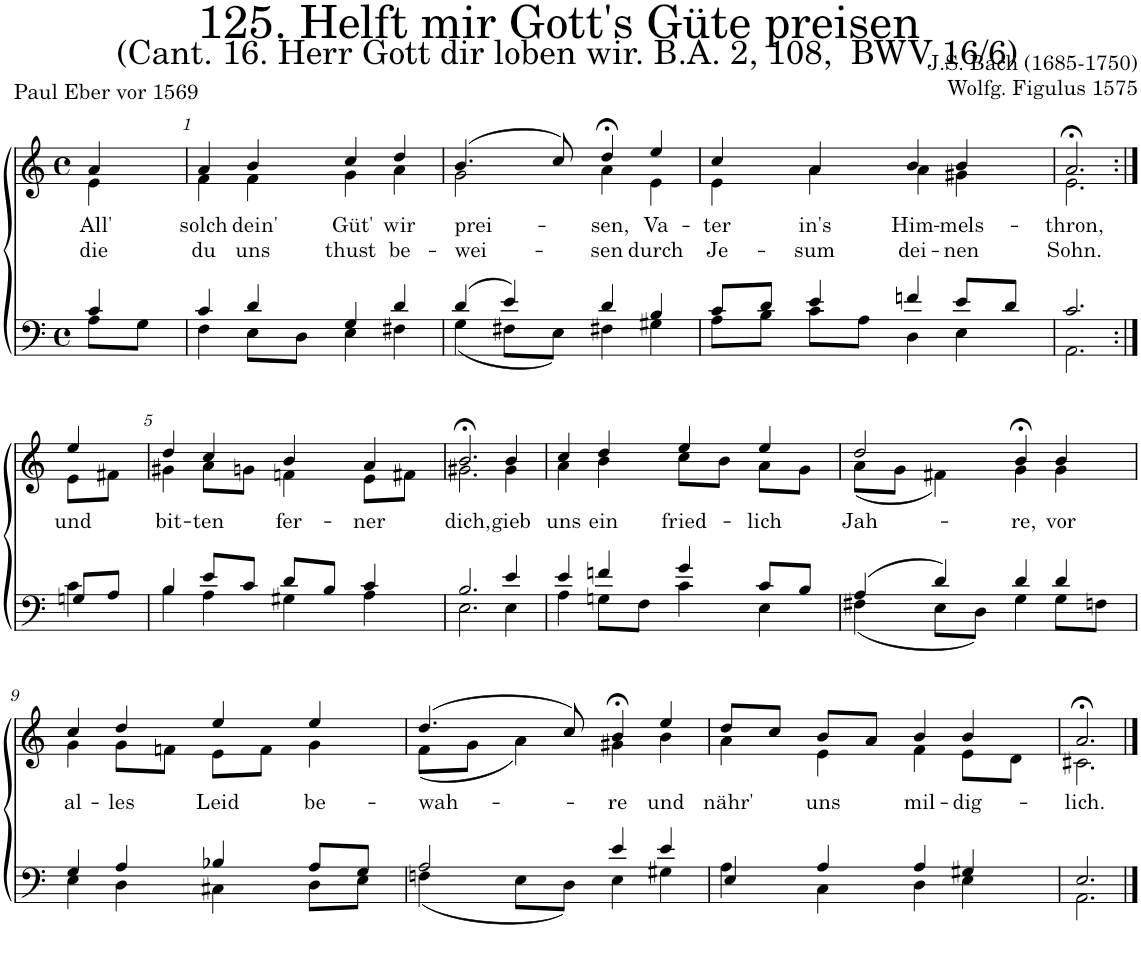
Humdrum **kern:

**kern	**kern	**text	**text
*part2	*part1	*part1	*part1
*staff2	*staff1	*staff1	*staff1
*I"Tenor/Bass	*I"Soprano/Alto	*	*
*clefF4	*clefG2	*	*
*k[]	*k[]	*	*
*M4/4	*M4/4	*	*
*met(c)	*met(c)	*	*
=	=	=	=
*^	*	*	*
!	!	!	!LO:LY:b	!LO:LY:b
*	*	*^	*	*
4c/	8A\L	4a/	4e\	All'	die
.	8G\J	.	.	.	.
=1	=1	=1	=1	=1	=1
!	!	!	!	!LO:LY:b	!LO:LY:b
4c/	4F\	4a/	4f\	solch	du
!	!	!	!	!LO:LY:b	!LO:LY:b
4d/	8E\L	4b/	4f\	dein'	uns
.	8D\J	.	.	.	.
!	!	!	!	!LO:LY:b	!LO:LY:b
4G/	4E\	4cc/	4g\	Güt'	thust
!	!	!	!	!LO:LY:b	!LO:LY:b
4d/	4F#X\	4dd/	4a\	wir	be-
=2	=2	=2	=2	=2	=2
!	!	!	!	!LO:LY:b	!LO:LY:b
(4d/	(4G\	(4.b/	2g\	prei-	-wei-
4e/)	8F#X\L	.	.	.	.
.	8E\J)	8cc/)	.	.	.
!	!	!	!	!LO:LY:b	!LO:LY:b
4d/	4F#X\	4dd;<,/	4a\	-sen,	-sen
!	!	!	!	!LO:LY:b	!LO:LY:b
4B/	4G#X\	4ee/	4e\	Va-	durch
=3	=3	=3	=3	=3	=3
!	!	!	!	!LO:LY:b	!LO:LY:b
8c/L	8A\L	4cc/	4e\	-ter	Je-
8d/J	8B\J	.	.	.	.
!	!	!	!	!LO:LY:b	!LO:LY:b
4e/	8c\L	4a/	4a\	in's	-sum
.	8A\J	.	.	.	.
!	!	!	!	!LO:LY:b	!LO:LY:b
4fn/	4D\	4b/	4a\	Him-	dei-
!	!	!	!	!LO:LY:b	!LO:LY:b
8e/L	4E\	4b/	4g#X\	-mels-	-nen
8d/J	.	.	.	.	.
=4	=4	=4	=4	=4	=4
!	!	!	!	!LO:LY:b	!LO:LY:b
2.c/	2.AA\	2.a;<,/	2.e\	-thron,	Sohn.
!!LO:LB:g=z	!!
=4X1:|!	=4X1:|!	=4X1:|!	=4X1:|!	=4X1:|!	=4X1:|!
!	!	!	!	!LO:LY:b	!
8Gn/L	4c\	4ee/	8e\L	und	.
8A/J	.	.	8f#X\J	.	.
=5	=5	=5	=5	=5	=5
!	!	!	!	!LO:LY:b	!
4B/	4B\	4dd/	4g#X\	bit-	.
!	!	!	!	!LO:LY:b	!
8e/L	4A\	4cc/	8a\L	-ten	.
8c/J	.	.	8gn\J	.	.
!	!	!	!	!LO:LY:b	!
8d/L	4G#X\	4b/	4fn\	fer-	.
8B/J	.	.	.	.	.
!	!	!	!	!LO:LY:b	!
4c/	4A\	4a/	8e\L	-ner	.
.	.	.	8f#X\J	.	.
=6	=6	=6	=6	=6	=6
!	!	!	!	!LO:LY:b	!
2.B/	2.E\	2.b;<,/	2.g#X\	dich,	.
!	!	!	!	!LO:LY:b	!
4e/	4E\	4b/	4g#\	gieb	.
=7	=7	=7	=7	=7	=7
!	!	!	!	!LO:LY:b	!
4e/	4A\	4cc/	4a\	uns	.
!	!	!	!	!LO:LY:b	!
4fn/	8Gn\L	4dd/	4b\	ein	.
.	8F\J	.	.	.	.
!	!	!	!	!LO:LY:b	!
4g/	4c\	4ee/	8cc\L	fried-	.
.	.	.	8b\J	.	.
!	!	!	!	!LO:LY:b	!
8c/L	4E\	4ee/	8a\L	-lich	.
8B/J	.	.	8g\J	.	.
=8	=8	=8	=8	=8	=8
!	!	!	!	!LO:LY:b	!
(4A/	(4F#X\	2dd/	(8a\L	Jah-	.
.	.	.	8g\J	.	.
4d/)	8E\L	.	4f#X\)	.	.
.	8D\J)	.	.	.	.
!	!	!	!	!LO:LY:b	!
4d/	4G\	4b;<,/	4g\	-re,	.
!	!	!	!	!LO:LY:b	!
4d/	8G\L	4b/	4g\	vor	.
.	8Fn\J	.	.	.	.
!!LO:LB:g=z	!!
=9	=9	=9	=9	=9	=9
!	!	!	!	!LO:LY:b	!
4G/	4E\	4cc/	4g\	al-	.
!	!	!	!	!LO:LY:b	!
4A/	4D\	4dd/	8g\L	-les	.
.	.	.	8fn\J	.	.
!	!	!	!	!LO:LY:b	!
4B-X/	4C#X\	4ee/	8e\L	Leid	.
.	.	.	8f\J	.	.
!	!	!	!	!LO:LY:b	!
8A/L	8D\L	4ee/	4g\	be-	.
8G/J	8E\J	.	.	.	.
=10	=10	=10	=10	=10	=10
!	!	!	!	!LO:LY:b	!
2A/	(4Fn\	(4.dd/	(8f\L	-wah-	.
.	.	.	8g\J	.	.
.	8E\L	.	4a\)	.	.
.	8D\J)	8cc/)	.	.	.
!	!	!	!	!LO:LY:b	!
4e/	4E\	4b;<,/	4g#X\	-re	.
!	!	!	!	!LO:LY:b	!
4e/	4G#X\	4ee/	4b\	und	.
=11	=11	=11	=11	=11	=11
!	!	!	!	!LO:LY:b	!
4E/	4A\	8dd/L	4a\	nähr'	.
.	.	8cc/J	.	.	.
!	!	!	!	!LO:LY:b	!
4A/	4C\	8b/L	4e\	uns	.
.	.	8a/J	.	.	.
!	!	!	!	!LO:LY:b	!
4A/	4D\	4b/	4f\	mil-	.
!	!	!	!	!LO:LY:b	!
4G#X/	4E\	4b/	8e\L	-dig-	.
.	.	.	8d\J	.	.
=12	=12	=12	=12	=12	=12
!	!	!	!	!LO:LY:b	!
2.E/	2.AA\	2.a;</	2.c#X\	-lich.	.
*v	*v	*	*	*	*
*	*v	*v	*	*
==	==	==	==
*-	*-	*-	*-
